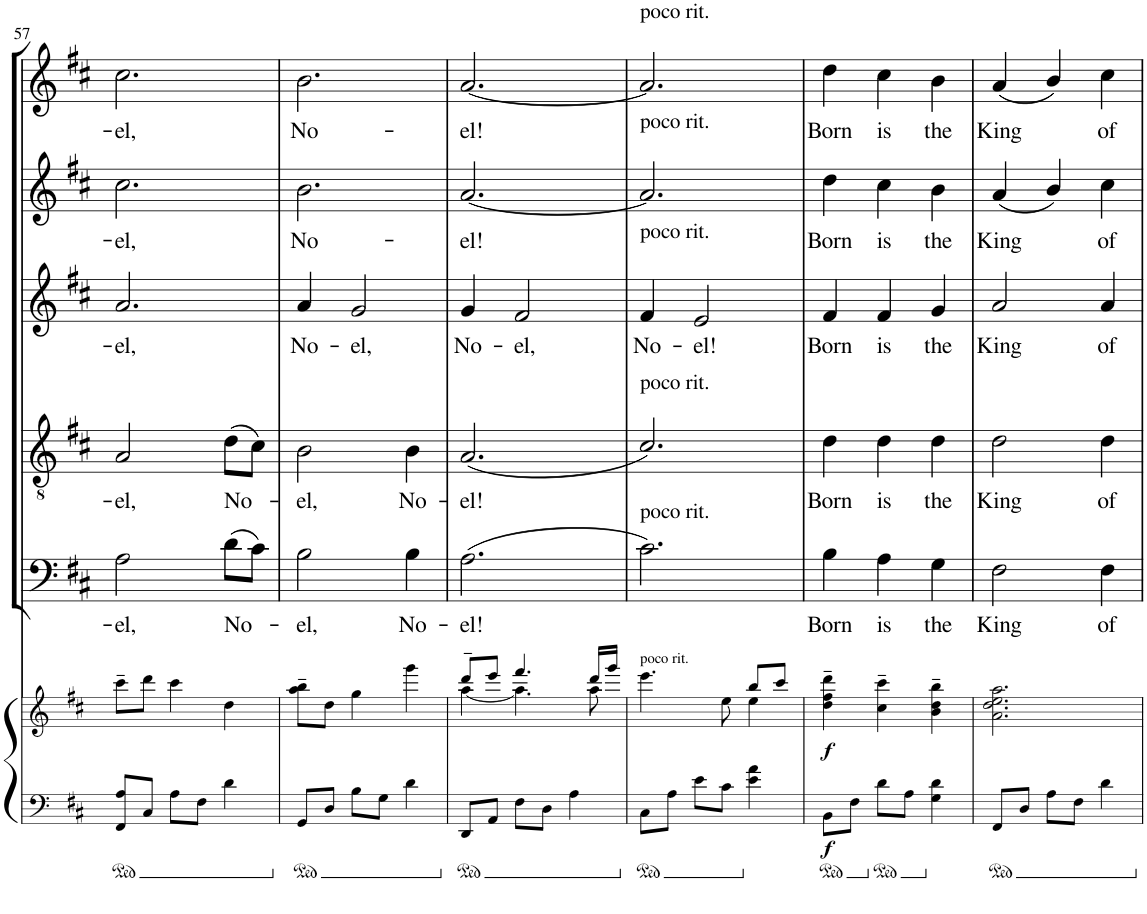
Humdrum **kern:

**kern	**dynam	**kern	**dynam	**kern	**text	**kern	**text	**kern	**text	**kern	**text	**kern	**text
*part7	*part7	*part6	*part6	*part5	*part5	*part4	*part4	*part3	*part3	*part2	*part2	*part1	*part1
*staff7	*staff7	*staff6	*staff6	*staff5	*staff5	*staff4	*staff4	*staff3	*staff3	*staff2	*staff2	*staff1	*staff1
*I"Piano	*	*I"Piano	*	*I"Bassi	*	*I"Tenori	*	*I"Contralti	*	*I"Soprani II	*	*I"Soprani I	*
*I'Pno	*	*I'Pno	*	*	*	*	*	*	*	*	*	*	*
!!LO:PB:g=z
*clefF4	*	*clefG2	*	*clefF4	*	*clefGv2	*	*clefG2	*	*clefG2	*	*clefG2	*
*	*	*	*	*	*	*	*	*	*	*Trd1c2	*	*Trd1c2	*
*k[f#c#]	*	*k[f#c#]	*	*k[f#c#]	*	*k[f#c#]	*	*k[f#c#]	*	*k[f#c#]	*	*k[f#c#]	*
*D:	*	*D:	*	*D:	*	*D:	*	*D:	*	*D:	*	*D:	*
*M3/4	*	*M3/4	*	*M3/4	*	*M3/4	*	*M3/4	*	*M3/4	*	*M3/4	*
*ped	*	*	*	*	*	*	*	*	*	*	*	*	*
=57	=57	=57	=57	=57	=57	=57	=57	=57	=57	=57	=57	=57	=57
!	!	!	!	!	!LO:LY:b	!	!LO:LY:b	!	!LO:LY:b	!	!LO:LY:b	!	!LO:LY:b
8FF#/ 8A/L	.	8ccc#~\L	.	2A\	-el,	2A/	-el,	2.a/	-el,	2.cc#\	-el,	2.cc#\	-el,
8C#/J	.	8ddd\J	.	.	.	.	.	.	.	.	.	.	.
8A\L	.	4ccc#\	.	.	.	.	.	.	.	.	.	.	.
8F#\J	.	.	.	.	.	.	.	.	.	.	.	.	.
!	!	!	!	!	!LO:LY:b	!	!LO:LY:b	!	!	!	!	!	!
4d\	.	4dd\	.	(8d\L	No-	(8d\L	No-	.	.	.	.	.	.
.	.	.	.	8c#\J)	.	8c#\J)	.	.	.	.	.	.	.
=58	=58	=58	=58	=58	=58	=58	=58	=58	=58	=58	=58	=58	=58
*ped	*	*	*	*	*	*	*	*	*	*	*	*	*
!	!	!	!	!	!LO:LY:b	!	!LO:LY:b	!	!LO:LY:b	!	!LO:LY:b	!	!LO:LY:b
8GG/L	.	8aa\~ 8bb\~L	.	2B\	-el,	2B\	-el,	4a/	No-	2.b\	No-	2.b\	No-
8D/J	.	8dd\J	.	.	.	.	.	.	.	.	.	.	.
!	!	!	!	!	!	!	!	!	!LO:LY:b	!	!	!	!
8B\L	.	4gg\	.	.	.	.	.	2g/	-el,	.	.	.	.
8G\J	.	.	.	.	.	.	.	.	.	.	.	.	.
!	!	!	!	!	!LO:LY:b	!	!LO:LY:b	!	!	!	!	!	!
4d\	.	4ggg\	.	4B\	No-	4B\	No-	.	.	.	.	.	.
=59	=59	=59	=59	=59	=59	=59	=59	=59	=59	=59	=59	=59	=59
*Xped	*	*	*	*	*	*	*	*	*	*	*	*	*
*ped	*	*	*	*	*	*	*	*	*	*	*	*	*
*	*	*^	*	*	*	*	*	*	*	*	*	*	*
!	!	!	!	!	!	!LO:LY:b	!	!LO:LY:b	!	!LO:LY:b	!	!LO:LY:b	!	!LO:LY:b
8DD/L	.	8ddd~/L	[4aa\	.	(2.A\	-el!	(2.A/	-el!	4g/	No-	[2.a/	-el!	[2.a/	-el!
8AA/J	.	8eee/J	.	.	.	.	.	.	.	.	.	.	.	.
!	!	!	!	!	!	!	!	!	!	!LO:LY:b	!	!	!	!
8F#\L	.	4.fff#/	4.aa\]	.	.	.	.	.	2f#/	-el,	.	.	.	.
8D\J	.	.	.	.	.	.	.	.	.	.	.	.	.	.
4A\	.	.	.	.	.	.	.	.	.	.	.	.	.	.
.	.	16ddd/LL	8aa\	.	.	.	.	.	.	.	.	.	.	.
.	.	16ggg/JJ	.	.	.	.	.	.	.	.	.	.	.	.
=60	=60	=60	=60	=60	=60	=60	=60	=60	=60	=60	=60	=60	=60	=60
*Xped	*	*	*	*	*	*	*	*	*	*	*	*	*	*
*ped	*	*	*	*	*	*	*	*	*	*	*	*	*	*
!	!	!	!	!	!	!	!	!	!	!	!	!	!LO:TX:a:t=poco rit.	!
!	!	!	!	!	!	!	!	!	!	!	!LO:TX:a:t=poco rit.	!	!	!
!	!	!	!	!	!	!	!	!	!LO:TX:a:t=poco rit.	!	!	!	!	!
!	!	!	!	!	!	!	!LO:TX:a:t=poco rit.	!	!	!	!	!	!	!
!	!	!	!	!	!LO:TX:a:t=poco rit.	!	!	!	!	!	!	!	!	!
!	!	!LO:TX:a:t=poco rit.	!	!	!	!	!	!	!	!	!	!	!	!
!	!	!	!	!	!	!	!	!	!	!LO:LY:b	!	!	!	!
8C#\L	.	4.eee\	2ryy	.	2.c#\)	.	2.c#/)	.	4f#/	No-	2.a/]	.	2.a/]	.
8A\J	.	.	.	.	.	.	.	.	.	.	.	.	.	.
!	!	!	!	!	!	!	!	!	!	!LO:LY:b	!	!	!	!
8e\L	.	.	.	.	.	.	.	.	2e/	-el!	.	.	.	.
8c#\J	.	8ee\	.	.	.	.	.	.	.	.	.	.	.	.
*Xped	*	*	*	*	*	*	*	*	*	*	*	*	*	*
4e\ 4a\	.	8bb/L	4ee\	.	.	.	.	.	.	.	.	.	.	.
.	.	8ccc#/J	.	.	.	.	.	.	.	.	.	.	.	.
*	*	*v	*v	*	*	*	*	*	*	*	*	*	*	*
=61	=61	=61	=61	=61	=61	=61	=61	=61	=61	=61	=61	=61	=61
*ped	*	*	*	*	*	*	*	*	*	*	*	*	*
!	!LO:DY:b	!	!LO:DY:b	!	!LO:LY:b	!	!LO:LY:b	!	!LO:LY:b	!	!LO:LY:b	!	!LO:LY:b
8BB\L	f	4dd\~ 4ff#\~ 4ddd\~	f	4B\	Born	4d\	Born	4f#/	Born	4dd\	Born	4dd\	Born
8F#\J	.	.	.	.	.	.	.	.	.	.	.	.	.
*Xped	*	*	*	*	*	*	*	*	*	*	*	*	*
*ped	*	*	*	*	*	*	*	*	*	*	*	*	*
!	!	!	!	!	!LO:LY:b	!	!LO:LY:b	!	!LO:LY:b	!	!LO:LY:b	!	!LO:LY:b
8d\L	.	4cc#\~ 4ccc#\~	.	4A\	is	4d\	is	4f#/	is	4cc#\	is	4cc#\	is
8A\J	.	.	.	.	.	.	.	.	.	.	.	.	.
*Xped	*	*	*	*	*	*	*	*	*	*	*	*	*
!	!	!	!	!	!LO:LY:b	!	!LO:LY:b	!	!LO:LY:b	!	!LO:LY:b	!	!LO:LY:b
4G\ 4d\	.	4b\~ 4dd\~ 4bb\~	.	4G\	the	4d\	the	4g/	the	4b\	the	4b\	the
=62	=62	=62	=62	=62	=62	=62	=62	=62	=62	=62	=62	=62	=62
!	!	!	!	!	!LO:LY:b	!	!LO:LY:b	!	!LO:LY:b	!	!LO:LY:b	!	!LO:LY:b
8FF#/L	.	2.a\ 2.dd\ 2.ee\ 2.aa\	.	2F#\	King	2d\	King	2a/	King	(4a/	King	(4a/	King
8D/J	.	.	.	.	.	.	.	.	.	.	.	.	.
8A\L	.	.	.	.	.	.	.	.	.	4b/)	.	4b/)	.
8F#\J	.	.	.	.	.	.	.	.	.	.	.	.	.
!	!	!	!	!	!LO:LY:b	!	!LO:LY:b	!	!LO:LY:b	!	!LO:LY:b	!	!LO:LY:b
4d\	.	.	.	4F#\	of	4d\	of	4a/	of	4cc#\	of	4cc#\	of
*Xped	*	*	*	*	*	*	*	*	*	*	*	*	*
=	=	=	=	=	=	=	=	=	=	=	=	=	=
*-	*-	*-	*-	*-	*-	*-	*-	*-	*-	*-	*-	*-	*-
